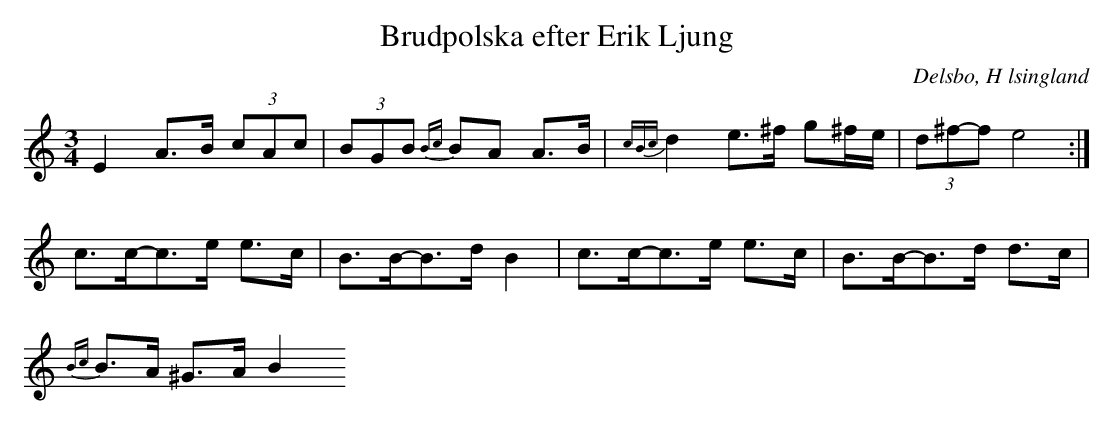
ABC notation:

X:1
T: Brudpolska efter Erik Ljung
O: Delsbo, H lsingland
M: 3/4
L: 1/8
K: Am
E2 A>B (3cAc| (3BGB {Bc}BA A>B|{cBc}d2 e>^f g^f/e/|(3d^f-f e4 :|
c>c-c>e e>c|B>B-B>d B2|c>c-c>e e>c|B>B-B>d d>c|
{Bc}B>A ^G>A B2
